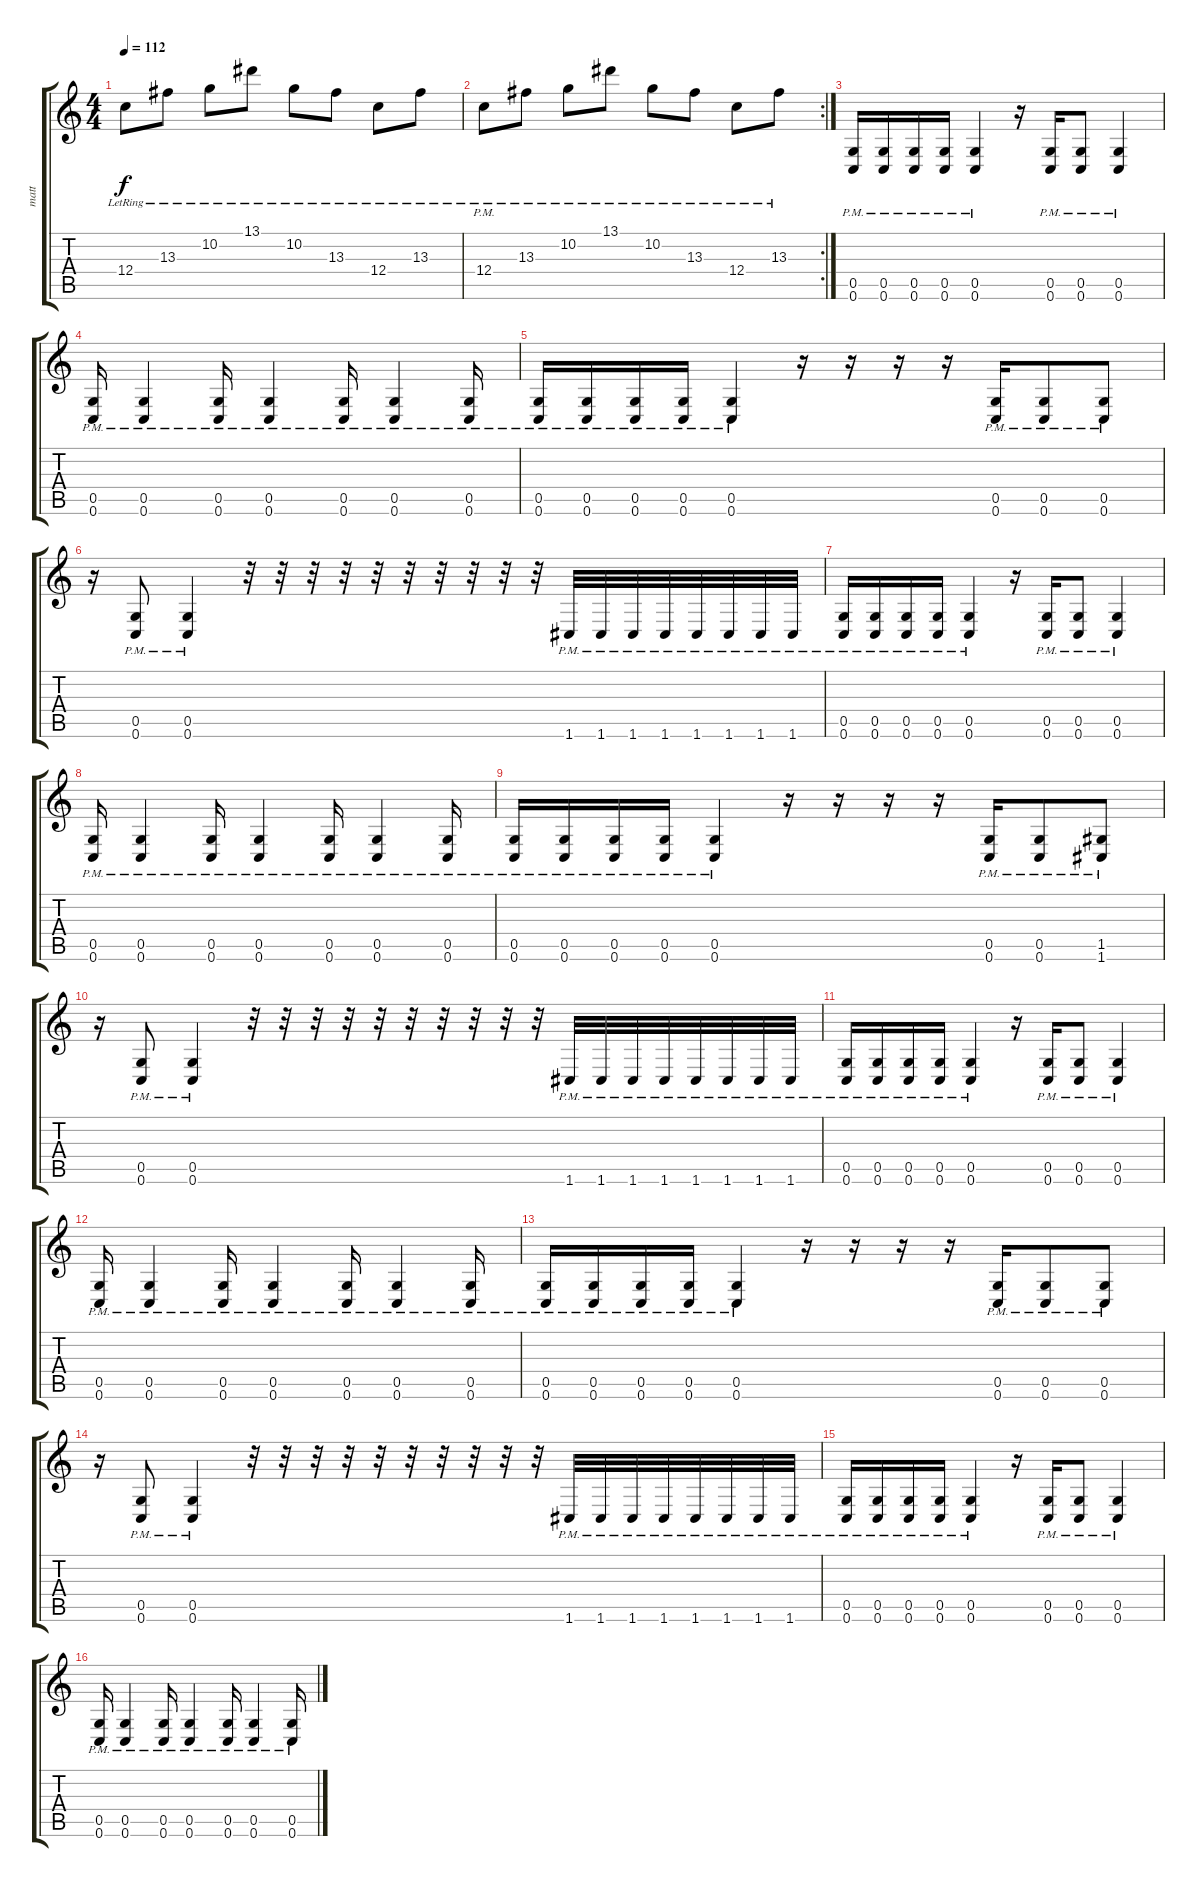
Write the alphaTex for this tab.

\track ("matt" "matt") {instrument distortionguitar}
\staff {score tabs}
\tuning (D4 A3 F3 C3 G2 C2) {hide}
\ts (4 4)
\tempo 112
\clef g2
\ks c
12.4{lr}.8{dy f} 13.3{lr}.8 10.2{lr}.8 13.1{lr}.8 10.2{lr}.8 13.3{lr}.8 12.4{lr}.8 13.3{lr}.8 |
\rc 2
12.4{pm lr}.8 13.3{lr}.8 10.2{lr}.8 13.1{lr}.8 10.2{lr}.8 13.3{lr}.8 12.4{lr}.8 13.3{lr}.8 |
(0.5{pm} 0.6{pm}).16 (0.5{pm} 0.6{pm}).16 (0.5{pm} 0.6{pm}).16 (0.5{pm} 0.6{pm}).16 (0.5{pm} 0.6{pm}).4 r.16 (0.5{pm} 0.6{pm}).16 (0.5{pm} 0.6{pm}).8 (0.5{pm} 0.6{pm}).4 |
(0.5{pm} 0.6{pm}).16 (0.5{pm} 0.6{pm}).4 (0.5{pm} 0.6{pm}).16 (0.5{pm} 0.6{pm}).4 (0.5{pm} 0.6{pm}).16 (0.5{pm} 0.6{pm}).4 (0.5{pm} 0.6{pm}).16 |
(0.5{pm} 0.6{pm}).16 (0.5{pm} 0.6{pm}).16 (0.5{pm} 0.6{pm}).16 (0.5{pm} 0.6{pm}).16 (0.5{pm} 0.6{pm}).4 r.16 r.16 r.16 r.16 (0.5{pm} 0.6{pm}).16 (0.5{pm} 0.6{pm}).8 (0.5{pm} 0.6{pm}).8 |
r.16 (0.5{pm} 0.6{pm}).8 (0.5{pm} 0.6{pm}).4 r.32 r.32 r.32 r.32 r.32 r.32 r.32 r.32 r.32 r.32 1.6{pm}.32 1.6{pm}.32 1.6{pm}.32 1.6{pm}.32 1.6{pm}.32 1.6{pm}.32 1.6{pm}.32 1.6{pm}.32 |
(0.5{pm} 0.6{pm}).16 (0.5{pm} 0.6{pm}).16 (0.5{pm} 0.6{pm}).16 (0.5{pm} 0.6{pm}).16 (0.5{pm} 0.6{pm}).4 r.16 (0.5{pm} 0.6{pm}).16 (0.5{pm} 0.6{pm}).8 (0.5{pm} 0.6{pm}).4 |
(0.5{pm} 0.6{pm}).16 (0.5{pm} 0.6{pm}).4 (0.5{pm} 0.6{pm}).16 (0.5{pm} 0.6{pm}).4 (0.5{pm} 0.6{pm}).16 (0.5{pm} 0.6{pm}).4 (0.5{pm} 0.6{pm}).16 |
(0.5{pm} 0.6{pm}).16 (0.5{pm} 0.6{pm}).16 (0.5{pm} 0.6{pm}).16 (0.5{pm} 0.6{pm}).16 (0.5{pm} 0.6{pm}).4 r.16 r.16 r.16 r.16 (0.5{pm} 0.6{pm}).16 (0.5{pm} 0.6{pm}).8 (1.5{pm} 1.6{pm}).8 |
r.16 (0.5{pm} 0.6{pm}).8 (0.5{pm} 0.6{pm}).4 r.32 r.32 r.32 r.32 r.32 r.32 r.32 r.32 r.32 r.32 1.6{pm}.32 1.6{pm}.32 1.6{pm}.32 1.6{pm}.32 1.6{pm}.32 1.6{pm}.32 1.6{pm}.32 1.6{pm}.32 |
(0.5{pm} 0.6{pm}).16 (0.5{pm} 0.6{pm}).16 (0.5{pm} 0.6{pm}).16 (0.5{pm} 0.6{pm}).16 (0.5{pm} 0.6{pm}).4 r.16 (0.5{pm} 0.6{pm}).16 (0.5{pm} 0.6{pm}).8 (0.5{pm} 0.6{pm}).4 |
(0.5{pm} 0.6{pm}).16 (0.5{pm} 0.6{pm}).4 (0.5{pm} 0.6{pm}).16 (0.5{pm} 0.6{pm}).4 (0.5{pm} 0.6{pm}).16 (0.5{pm} 0.6{pm}).4 (0.5{pm} 0.6{pm}).16 |
(0.5{pm} 0.6{pm}).16 (0.5{pm} 0.6{pm}).16 (0.5{pm} 0.6{pm}).16 (0.5{pm} 0.6{pm}).16 (0.5{pm} 0.6{pm}).4 r.16 r.16 r.16 r.16 (0.5{pm} 0.6{pm}).16 (0.5{pm} 0.6{pm}).8 (0.5{pm} 0.6{pm}).8 |
r.16 (0.5{pm} 0.6{pm}).8 (0.5{pm} 0.6{pm}).4 r.32 r.32 r.32 r.32 r.32 r.32 r.32 r.32 r.32 r.32 1.6{pm}.32 1.6{pm}.32 1.6{pm}.32 1.6{pm}.32 1.6{pm}.32 1.6{pm}.32 1.6{pm}.32 1.6{pm}.32 |
(0.5{pm} 0.6{pm}).16 (0.5{pm} 0.6{pm}).16 (0.5{pm} 0.6{pm}).16 (0.5{pm} 0.6{pm}).16 (0.5{pm} 0.6{pm}).4 r.16 (0.5{pm} 0.6{pm}).16 (0.5{pm} 0.6{pm}).8 (0.5{pm} 0.6{pm}).4 |
(0.5{pm} 0.6{pm}).16 (0.5{pm} 0.6{pm}).4 (0.5{pm} 0.6{pm}).16 (0.5{pm} 0.6{pm}).4 (0.5{pm} 0.6{pm}).16 (0.5{pm} 0.6{pm}).4 (0.5{pm} 0.6{pm}).16
